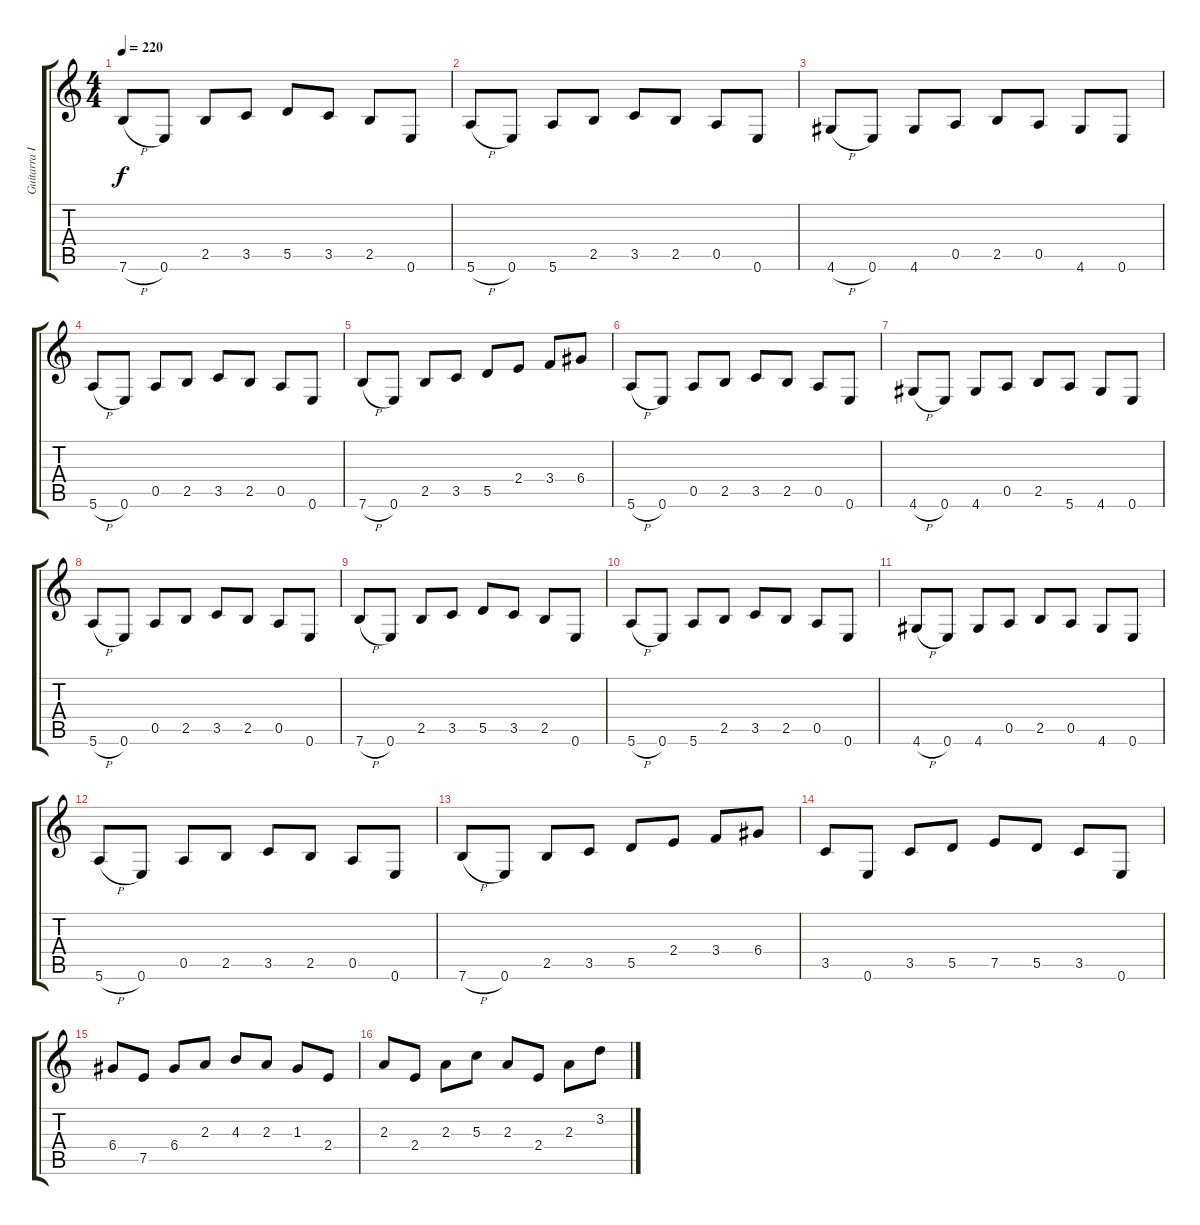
\track ("Guitarra I (Ritmo)" "Guitarra I") {instrument overdrivenguitar}
\staff {score tabs}
\tuning (E4 B3 G3 D3 A2 E2) {hide}
\ts (4 4)
\tempo 220
\clef g2
\ks c
7.6{h}.8{dy f} 0.6.8 2.5.8 3.5.8 5.5.8 3.5.8 2.5.8 0.6.8 |
5.6{h}.8 0.6.8 5.6.8 2.5.8 3.5.8 2.5.8 0.5.8 0.6.8 |
4.6{h}.8 0.6.8 4.6.8 0.5.8 2.5.8 0.5.8 4.6.8 0.6.8 |
5.6{h}.8 0.6.8 0.5.8 2.5.8 3.5.8 2.5.8 0.5.8 0.6.8 |
7.6{h}.8 0.6.8 2.5.8 3.5.8 5.5.8 2.4.8 3.4.8 6.4.8 |
5.6{h}.8 0.6.8 0.5.8 2.5.8 3.5.8 2.5.8 0.5.8 0.6.8 |
4.6{h}.8 0.6.8 4.6.8 0.5.8 2.5.8 5.6.8 4.6.8 0.6.8 |
5.6{h}.8 0.6.8 0.5.8 2.5.8 3.5.8 2.5.8 0.5.8 0.6.8 |
7.6{h}.8 0.6.8 2.5.8 3.5.8 5.5.8 3.5.8 2.5.8 0.6.8 |
5.6{h}.8 0.6.8 5.6.8 2.5.8 3.5.8 2.5.8 0.5.8 0.6.8 |
4.6{h}.8 0.6.8 4.6.8 0.5.8 2.5.8 0.5.8 4.6.8 0.6.8 |
5.6{h}.8 0.6.8 0.5.8 2.5.8 3.5.8 2.5.8 0.5.8 0.6.8 |
7.6{h}.8 0.6.8 2.5.8 3.5.8 5.5.8 2.4.8 3.4.8 6.4.8 |
3.5.8 0.6.8 3.5.8 5.5.8 7.5.8 5.5.8 3.5.8 0.6.8 |
6.4.8 7.5.8 6.4.8 2.3.8 4.3.8 2.3.8 1.3.8 2.4.8 |
2.3.8 2.4.8 2.3.8 5.3.8 2.3.8 2.4.8 2.3.8 3.2.8
